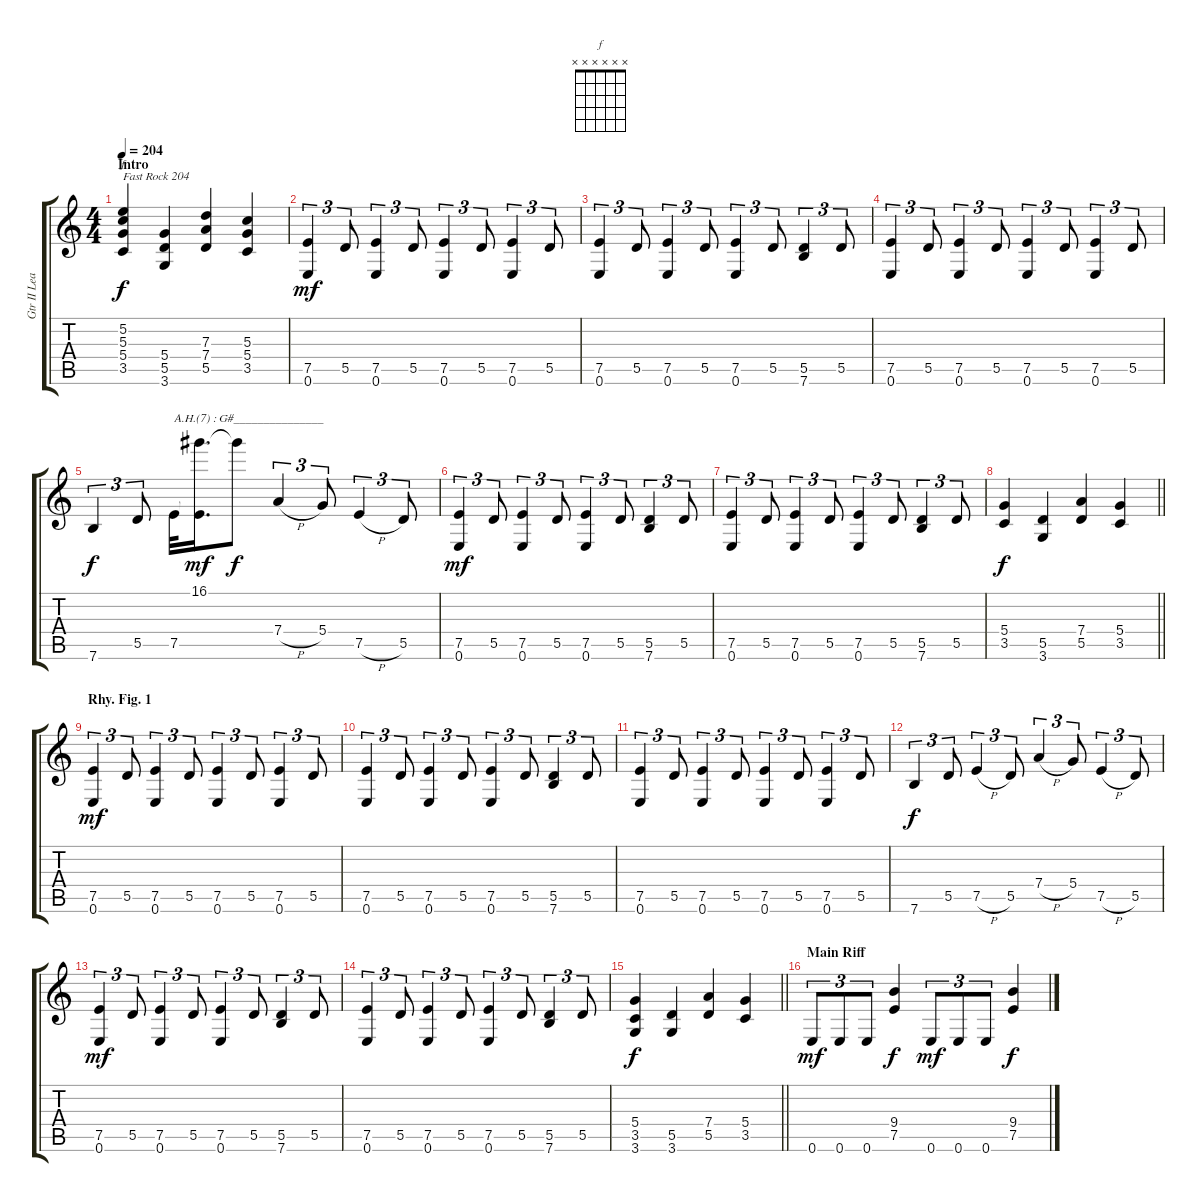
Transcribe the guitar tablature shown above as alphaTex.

\track ("Gtr II Lead" "Gtr II Lea") {instrument overdrivenguitar}
\staff {score tabs}
\tuning (E4 B3 G3 D3 A2 E2) {hide}
\chord ("f" x x x x x x)
\ts (4 4)
\section ("" "Intro")
\tempo 204
\clef g2
\ks c
(5.2 5.3 5.4 3.5).4{ch "f" txt "Fast Rock 204" dy f instrument overdrivenguitar} (5.4 5.5 3.6).4 (7.3 7.4 5.5).4 (5.3 5.4 3.5).4 |
(7.5 0.6).4{tu (3 2) dy mf} 5.5.8{tu (3 2)} (7.5 0.6).4{tu (3 2)} 5.5.8{tu (3 2)} (7.5 0.6).4{tu (3 2)} 5.5.8{tu (3 2)} (7.5 0.6).4{tu (3 2)} 5.5.8{tu (3 2)} |
(7.5 0.6).4{tu (3 2)} 5.5.8{tu (3 2)} (7.5 0.6).4{tu (3 2)} 5.5.8{tu (3 2)} (7.5 0.6).4{tu (3 2)} 5.5.8{tu (3 2)} (5.5 7.6).4{tu (3 2)} 5.5.8{tu (3 2)} |
(7.5 0.6).4{tu (3 2)} 5.5.8{tu (3 2)} (7.5 0.6).4{tu (3 2)} 5.5.8{tu (3 2)} (7.5 0.6).4{tu (3 2)} 5.5.8{tu (3 2)} (7.5 0.6).4{tu (3 2)} 5.5.8{tu (3 2)} |
7.6.4{tu (3 2) dy f} 5.5.8{tu (3 2)} 7.5.32{txt "A.H.(7) : G#_______________"} (16.1 7.5{t}).16{d dy mf} 16.1{t}.8{dy f} 7.4{h}.4{tu (3 2)} 5.4.8{tu (3 2)} 7.5{h}.4{tu (3 2)} 5.5.8{tu (3 2)} |
(7.5 0.6).4{tu (3 2) dy mf} 5.5.8{tu (3 2)} (7.5 0.6).4{tu (3 2)} 5.5.8{tu (3 2)} (7.5 0.6).4{tu (3 2)} 5.5.8{tu (3 2)} (5.5 7.6).4{tu (3 2)} 5.5.8{tu (3 2)} |
(7.5 0.6).4{tu (3 2)} 5.5.8{tu (3 2)} (7.5 0.6).4{tu (3 2)} 5.5.8{tu (3 2)} (7.5 0.6).4{tu (3 2)} 5.5.8{tu (3 2)} (5.5 7.6).4{tu (3 2)} 5.5.8{tu (3 2)} |
\barLineRight lightlight
(5.4 3.5).4{dy f} (5.5 3.6).4 (7.4 5.5).4 (5.4 3.5).4 |
\section ("" "Rhy. Fig. 1")
(7.5 0.6).4{tu (3 2) dy mf} 5.5.8{tu (3 2)} (7.5 0.6).4{tu (3 2)} 5.5.8{tu (3 2)} (7.5 0.6).4{tu (3 2)} 5.5.8{tu (3 2)} (7.5 0.6).4{tu (3 2)} 5.5.8{tu (3 2)} |
(7.5 0.6).4{tu (3 2)} 5.5.8{tu (3 2)} (7.5 0.6).4{tu (3 2)} 5.5.8{tu (3 2)} (7.5 0.6).4{tu (3 2)} 5.5.8{tu (3 2)} (5.5 7.6).4{tu (3 2)} 5.5.8{tu (3 2)} |
(7.5 0.6).4{tu (3 2)} 5.5.8{tu (3 2)} (7.5 0.6).4{tu (3 2)} 5.5.8{tu (3 2)} (7.5 0.6).4{tu (3 2)} 5.5.8{tu (3 2)} (7.5 0.6).4{tu (3 2)} 5.5.8{tu (3 2)} |
7.6.4{tu (3 2) dy f} 5.5.8{tu (3 2)} 7.5{h}.4{tu (3 2)} 5.5.8{tu (3 2)} 7.4{h}.4{tu (3 2)} 5.4.8{tu (3 2)} 7.5{h}.4{tu (3 2)} 5.5.8{tu (3 2)} |
(7.5 0.6).4{tu (3 2) dy mf} 5.5.8{tu (3 2)} (7.5 0.6).4{tu (3 2)} 5.5.8{tu (3 2)} (7.5 0.6).4{tu (3 2)} 5.5.8{tu (3 2)} (5.5 7.6).4{tu (3 2)} 5.5.8{tu (3 2)} |
(7.5 0.6).4{tu (3 2)} 5.5.8{tu (3 2)} (7.5 0.6).4{tu (3 2)} 5.5.8{tu (3 2)} (7.5 0.6).4{tu (3 2)} 5.5.8{tu (3 2)} (5.5 7.6).4{tu (3 2)} 5.5.8{tu (3 2)} |
\barLineRight lightlight
(5.4 3.5 3.6).4{dy f} (5.5 3.6).4 (7.4 5.5).4 (5.4 3.5).4 |
\section ("" "Main Riff")
0.6.8{tu (3 2) dy mf} 0.6.8{tu (3 2)} 0.6.8{tu (3 2)} (9.4 7.5).4{dy f} 0.6.8{tu (3 2) dy mf} 0.6.8{tu (3 2)} 0.6.8{tu (3 2)} (9.4 7.5).4{dy f}
